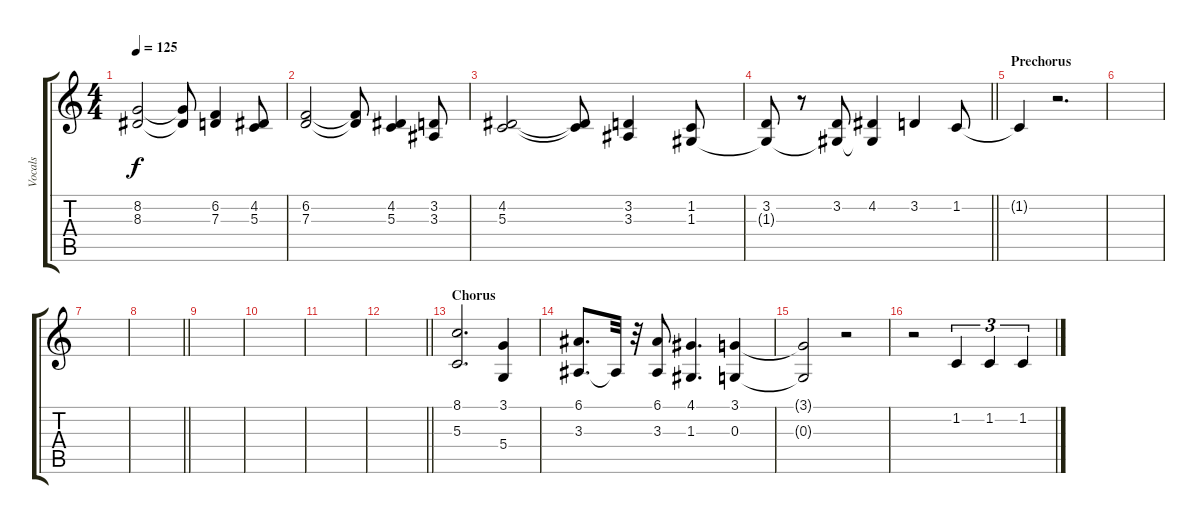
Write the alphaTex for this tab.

\track ("Vocals" "Vocals") {instrument choiraahs}
\staff {score tabs}
\tuning (E4 B3 G3 D3 A2 E2) {hide}
\ts (4 4)
\tempo 125
\clef g2
\ks c
(8.2 8.3).2{dy f} (8.2{t} 8.3{t}).8 (6.2 7.3).4 (4.2 5.3).8 |
(6.2 7.3).2 (6.2{t} 7.3{t}).8 (4.2 5.3).4 (3.2 3.3).8 |
(4.2 5.3).2 (4.2{t} 5.3{t}).8 (3.2 3.3).4 (1.2 1.3).8 |
\barLineRight lightlight
(3.2 1.3{t}).8 r.8 (3.2 1.3{t}).8 (4.2 1.3{t}).4 3.2.4 1.2.8 |
\section ("" "Prechorus")
1.2{t}.4 r.2{d} |
|
|
\barLineRight lightlight
|
|
|
|
\barLineRight lightlight
|
\section ("" "Chorus")
(8.1 5.3).2{d} (3.1 5.4).4 |
(6.1 3.3).8{d} 3.3{t}.32 r.32 (6.1 3.3).8 (4.1 1.3).4{d} (3.1 0.3).4 |
(3.1{t} 0.3{t}).2 r.2 |
r.2 1.2.4{tu (3 2)} 1.2.4{tu (3 2)} 1.2.4{tu (3 2)}
